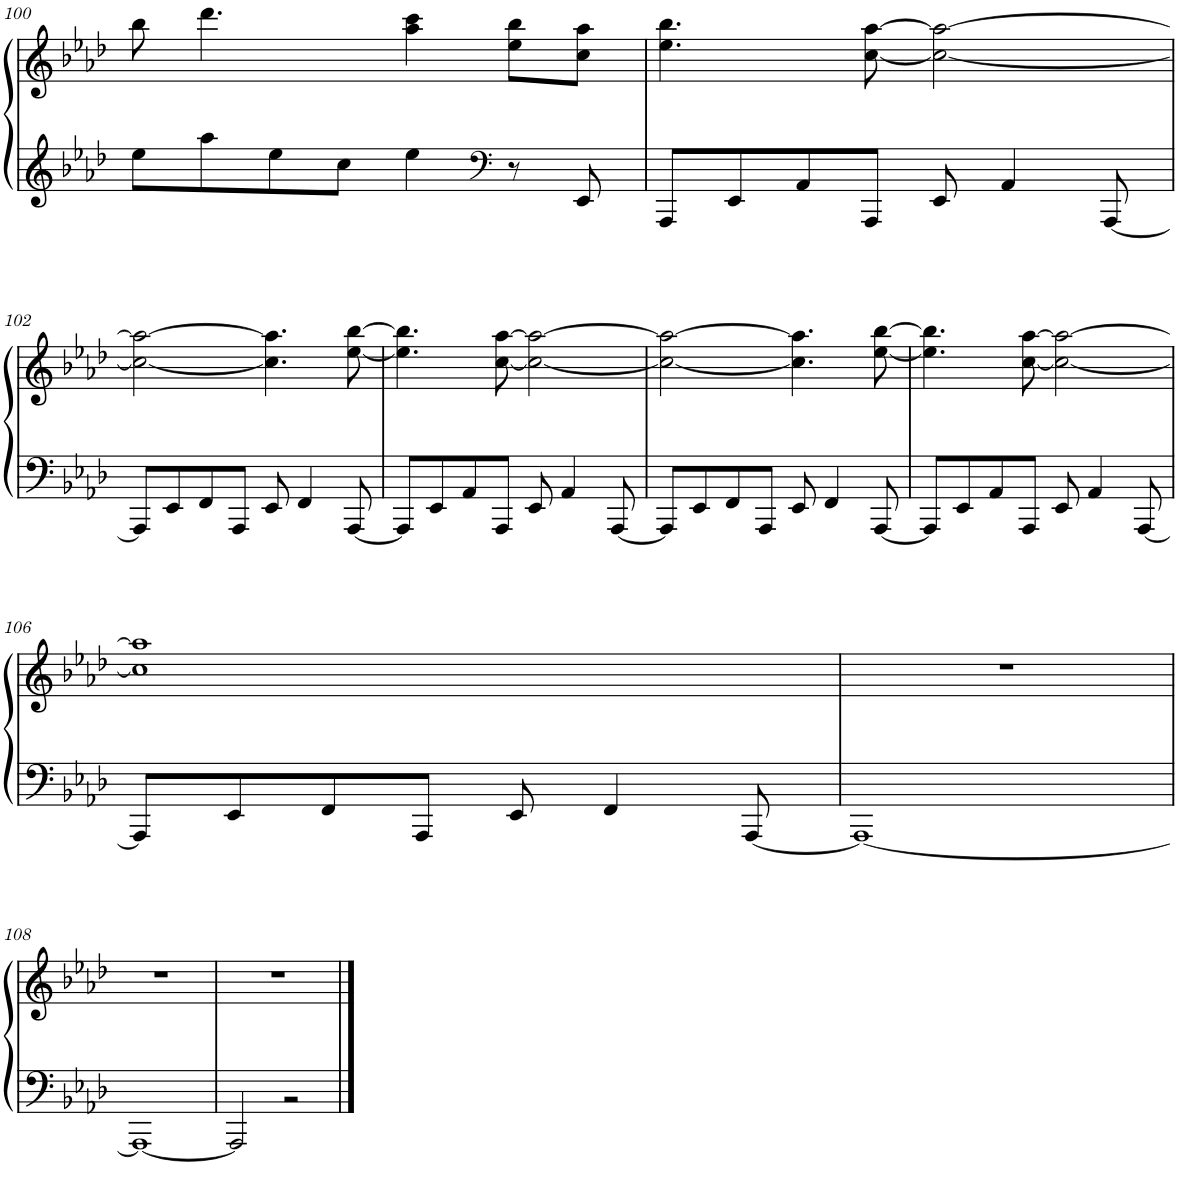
**kern	**kern
*part1	*part1
*staff2	*staff1
*I"Piano	*
*I'Pno.	*
!!LO:PB:g=z
*clefG2	*clefG2
*k[b-e-a-d-]	*k[b-e-a-d-]
*M4/4	*M4/4
=100	=100
8ee-\L	8bb-\
8aa-\	4.ddd-\
8ee-\	.
8cc\J	.
4ee-\	4aa-\ 4ccc\
*clefF4	*
8r	8ee-\ 8bb-\L
8EE-/	8cc\ 8aa-\J
=101	=101
8AAA-/L	4.ee-\ 4.bb-\
8EE-/	.
8AA-/	.
8AAA-/J	[8cc\ [8aa-\
8EE-/	2cc\_ 2aa-\_
4AA-/	.
[8AAA-/	.
!!LO:LB:g=z
=102	=102
8AAA-/L]	2cc\_ 2aa-\_
8EE-/	.
8FF/	.
8AAA-/J	.
8EE-/	4.cc\] 4.aa-\]
4FF/	.
[8AAA-/	[8ee-\ [8bb-\
=103	=103
8AAA-/L]	4.ee-\] 4.bb-\]
8EE-/	.
8AA-/	.
8AAA-/J	[8cc\ [8aa-\
8EE-/	2cc\_ 2aa-\_
4AA-/	.
[8AAA-/	.
=104	=104
8AAA-/L]	2cc\_ 2aa-\_
8EE-/	.
8FF/	.
8AAA-/J	.
8EE-/	4.cc\] 4.aa-\]
4FF/	.
[8AAA-/	[8ee-\ [8bb-\
=105	=105
8AAA-/L]	4.ee-\] 4.bb-\]
8EE-/	.
8AA-/	.
8AAA-/J	[8cc\ [8aa-\
8EE-/	2cc\_ 2aa-\_
4AA-/	.
[8AAA-/	.
!!LO:LB:g=z
=106	=106
8AAA-/L]	1cc] 1aa-]
8EE-/	.
8FF/	.
8AAA-/J	.
8EE-/	.
4FF/	.
[8AAA-/	.
=107	=107
1AAA-_	1r
!!LO:LB:g=z
=108	=108
1AAA-_	1r
=109	=109
*^	*
2AAA-/]	2ryy	1r
2ryy	2r	.
*v	*v	*
==	==
*-	*-
